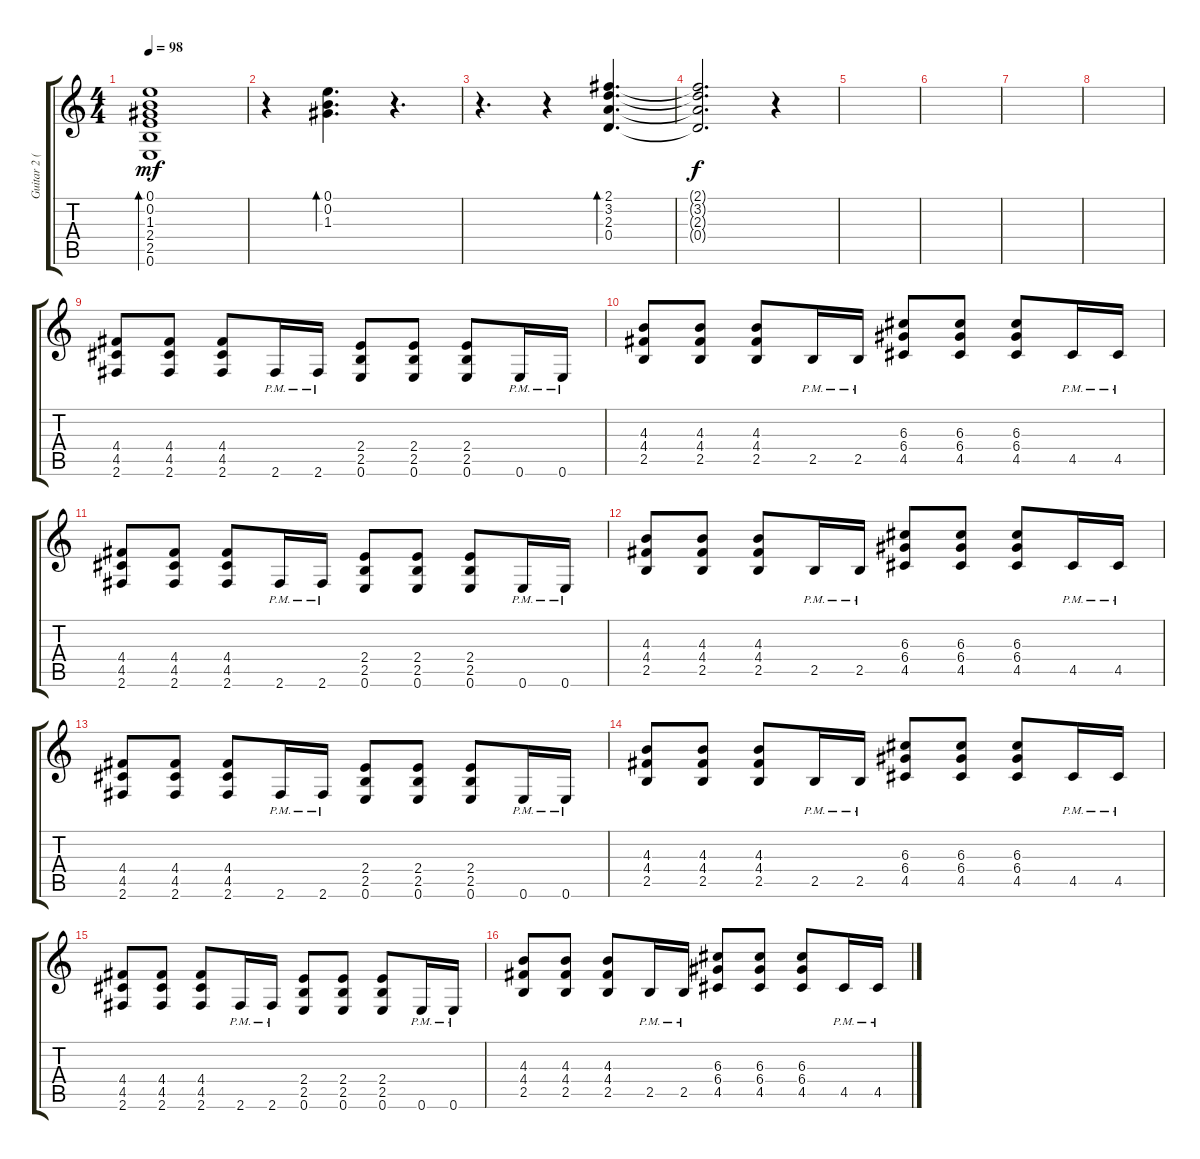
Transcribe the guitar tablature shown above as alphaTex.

\track ("Guitar 2 (Distortion)" "Guitar 2 (") {instrument distortionguitar}
\staff {score tabs}
\tuning (E4 B3 G3 D3 A2 E2) {hide}
\ts (4 4)
\tempo 98
\clef g2
\ks c
(0.1 0.2 1.3 2.4 2.5 0.6).1{bd 120 dy mf} |
r.4 (0.1 0.2 1.3).4{d bd 120} r.4{d} |
r.4{d} r.4 (2.1 3.2 2.3 0.4).4{d bd 120} |
(2.1{t} 3.2{t} 2.3{t} 0.4{t}).2{d dy f} r.4 |
|
|
|
|
(4.4 4.5 2.6).8 (4.4 4.5 2.6).8 (4.4 4.5 2.6).8 2.6{pm}.16 2.6{pm}.16 (2.4 2.5 0.6).8 (2.4 2.5 0.6).8 (2.4 2.5 0.6).8 0.6{pm}.16 0.6{pm}.16 |
(4.3 4.4 2.5).8 (4.3 4.4 2.5).8 (4.3 4.4 2.5).8 2.5{pm}.16 2.5{pm}.16 (6.3 6.4 4.5).8 (6.3 6.4 4.5).8 (6.3 6.4 4.5).8 4.5{pm}.16 4.5{pm}.16 |
(4.4 4.5 2.6).8 (4.4 4.5 2.6).8 (4.4 4.5 2.6).8 2.6{pm}.16 2.6{pm}.16 (2.4 2.5 0.6).8 (2.4 2.5 0.6).8 (2.4 2.5 0.6).8 0.6{pm}.16 0.6{pm}.16 |
(4.3 4.4 2.5).8 (4.3 4.4 2.5).8 (4.3 4.4 2.5).8 2.5{pm}.16 2.5{pm}.16 (6.3 6.4 4.5).8 (6.3 6.4 4.5).8 (6.3 6.4 4.5).8 4.5{pm}.16 4.5{pm}.16 |
(4.4 4.5 2.6).8 (4.4 4.5 2.6).8 (4.4 4.5 2.6).8 2.6{pm}.16 2.6{pm}.16 (2.4 2.5 0.6).8 (2.4 2.5 0.6).8 (2.4 2.5 0.6).8 0.6{pm}.16 0.6{pm}.16 |
(4.3 4.4 2.5).8 (4.3 4.4 2.5).8 (4.3 4.4 2.5).8 2.5{pm}.16 2.5{pm}.16 (6.3 6.4 4.5).8 (6.3 6.4 4.5).8 (6.3 6.4 4.5).8 4.5{pm}.16 4.5{pm}.16 |
(4.4 4.5 2.6).8 (4.4 4.5 2.6).8 (4.4 4.5 2.6).8 2.6{pm}.16 2.6{pm}.16 (2.4 2.5 0.6).8 (2.4 2.5 0.6).8 (2.4 2.5 0.6).8 0.6{pm}.16 0.6{pm}.16 |
(4.3 4.4 2.5).8 (4.3 4.4 2.5).8 (4.3 4.4 2.5).8 2.5{pm}.16 2.5{pm}.16 (6.3 6.4 4.5).8 (6.3 6.4 4.5).8 (6.3 6.4 4.5).8 4.5{pm}.16 4.5{pm}.16
